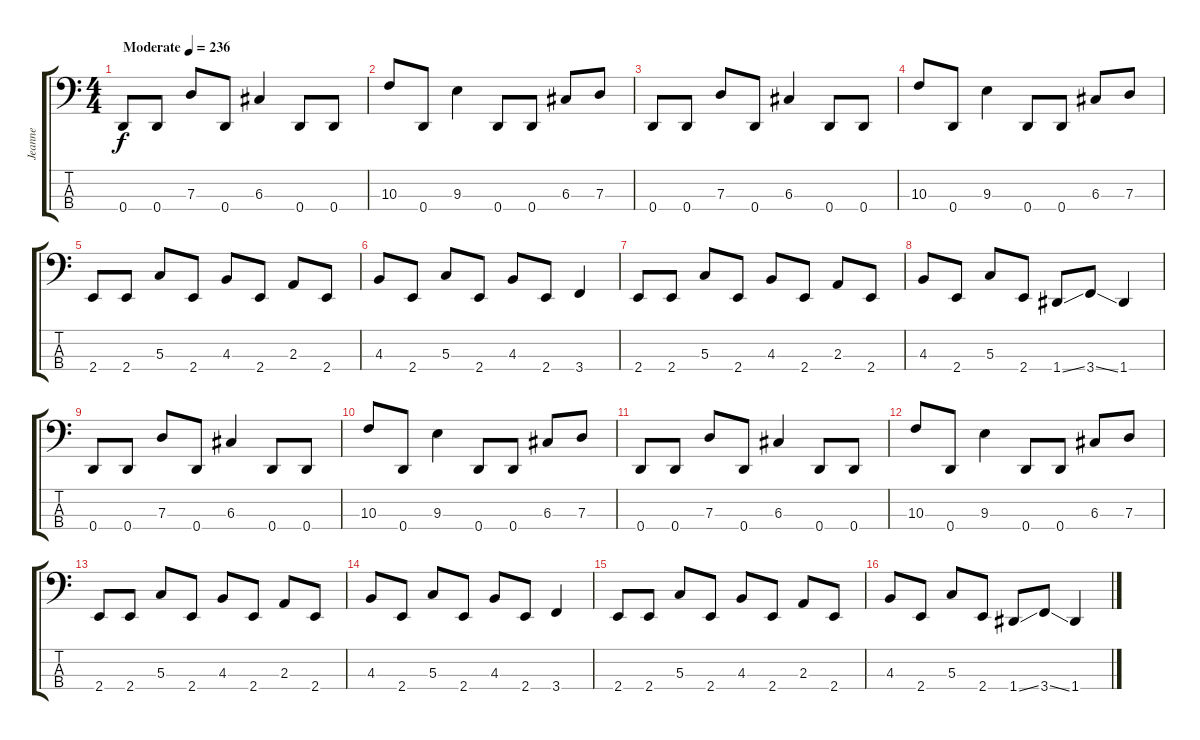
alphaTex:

\track ("Jeanne" "Jeanne") {instrument electricbassfinger}
\staff {score tabs}
\tuning (F2 C2 G1 D1) {hide}
\ts (4 4)
\tempo (236 "Moderate")
\clef f4
\ks c
0.4.8{dy f instrument electricbassfinger} 0.4.8 7.3.8 0.4.8 6.3.4 0.4.8 0.4.8 |
10.3.8 0.4.8 9.3.4 0.4.8 0.4.8 6.3.8 7.3.8 |
0.4.8 0.4.8 7.3.8 0.4.8 6.3.4 0.4.8 0.4.8 |
10.3.8 0.4.8 9.3.4 0.4.8 0.4.8 6.3.8 7.3.8 |
2.4.8 2.4.8 5.3.8 2.4.8 4.3.8 2.4.8 2.3.8 2.4.8 |
4.3.8 2.4.8 5.3.8 2.4.8 4.3.8 2.4.8 3.4.4 |
2.4.8 2.4.8 5.3.8 2.4.8 4.3.8 2.4.8 2.3.8 2.4.8 |
4.3.8 2.4.8 5.3.8 2.4.8 1.4{ss}.8 3.4{ss}.8 1.4.4 |
0.4.8 0.4.8 7.3.8 0.4.8 6.3.4 0.4.8 0.4.8 |
10.3.8 0.4.8 9.3.4 0.4.8 0.4.8 6.3.8 7.3.8 |
0.4.8 0.4.8 7.3.8 0.4.8 6.3.4 0.4.8 0.4.8 |
10.3.8 0.4.8 9.3.4 0.4.8 0.4.8 6.3.8 7.3.8 |
2.4.8 2.4.8 5.3.8 2.4.8 4.3.8 2.4.8 2.3.8 2.4.8 |
4.3.8 2.4.8 5.3.8 2.4.8 4.3.8 2.4.8 3.4.4 |
2.4.8 2.4.8 5.3.8 2.4.8 4.3.8 2.4.8 2.3.8 2.4.8 |
4.3.8 2.4.8 5.3.8 2.4.8 1.4{ss}.8 3.4{ss}.8 1.4.4
